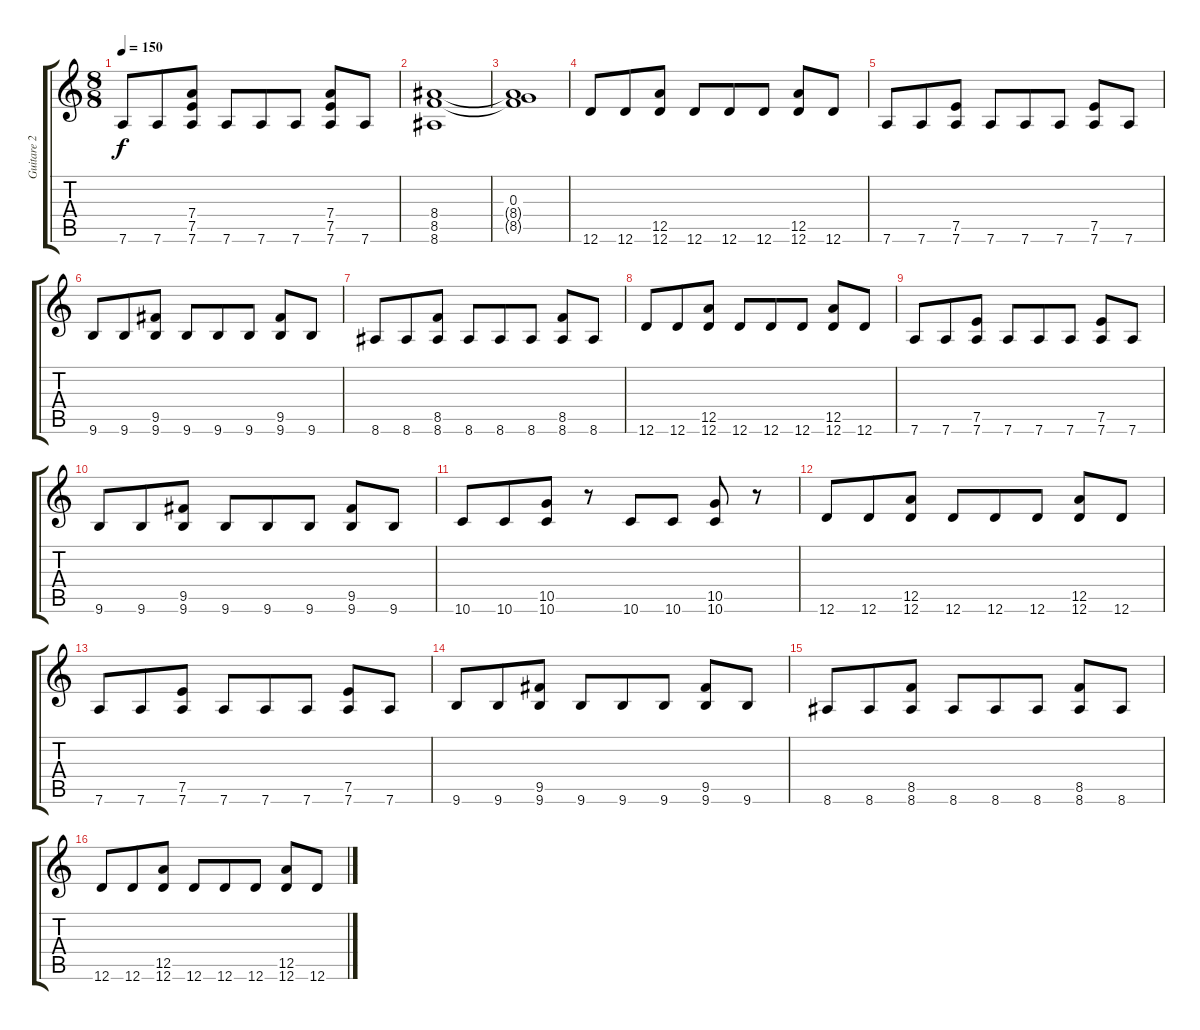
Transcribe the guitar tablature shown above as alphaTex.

\track ("Guitare 2" "Guitare 2") {instrument distortionguitar}
\staff {score tabs}
\tuning (E4 B3 G3 D3 A2 D2) {hide}
\ts (8 8)
\tempo 150
\clef g2
\ks c
7.6.8{dy f} 7.6.8 (7.4 7.5 7.6).8 7.6.8 7.6.8 7.6.8 (7.4 7.5 7.6).8 7.6.8 |
(8.4 8.5 8.6).1 |
(0.3 8.4{t} 8.5{t}).1 |
12.6.8 12.6.8 (12.5 12.6).8 12.6.8 12.6.8 12.6.8 (12.5 12.6).8 12.6.8 |
7.6.8 7.6.8 (7.5 7.6).8 7.6.8 7.6.8 7.6.8 (7.5 7.6).8 7.6.8 |
9.6.8 9.6.8 (9.5 9.6).8 9.6.8 9.6.8 9.6.8 (9.5 9.6).8 9.6.8 |
8.6.8 8.6.8 (8.5 8.6).8 8.6.8 8.6.8 8.6.8 (8.5 8.6).8 8.6.8 |
12.6.8 12.6.8 (12.5 12.6).8 12.6.8 12.6.8 12.6.8 (12.5 12.6).8 12.6.8 |
7.6.8 7.6.8 (7.5 7.6).8 7.6.8 7.6.8 7.6.8 (7.5 7.6).8 7.6.8 |
9.6.8 9.6.8 (9.5 9.6).8 9.6.8 9.6.8 9.6.8 (9.5 9.6).8 9.6.8 |
10.6.8 10.6.8 (10.5 10.6).8 r.8 10.6.8 10.6.8 (10.5 10.6).8 r.8 |
12.6.8 12.6.8 (12.5 12.6).8 12.6.8 12.6.8 12.6.8 (12.5 12.6).8 12.6.8 |
7.6.8 7.6.8 (7.5 7.6).8 7.6.8 7.6.8 7.6.8 (7.5 7.6).8 7.6.8 |
9.6.8 9.6.8 (9.5 9.6).8 9.6.8 9.6.8 9.6.8 (9.5 9.6).8 9.6.8 |
8.6.8 8.6.8 (8.5 8.6).8 8.6.8 8.6.8 8.6.8 (8.5 8.6).8 8.6.8 |
12.6.8 12.6.8 (12.5 12.6).8 12.6.8 12.6.8 12.6.8 (12.5 12.6).8 12.6.8
